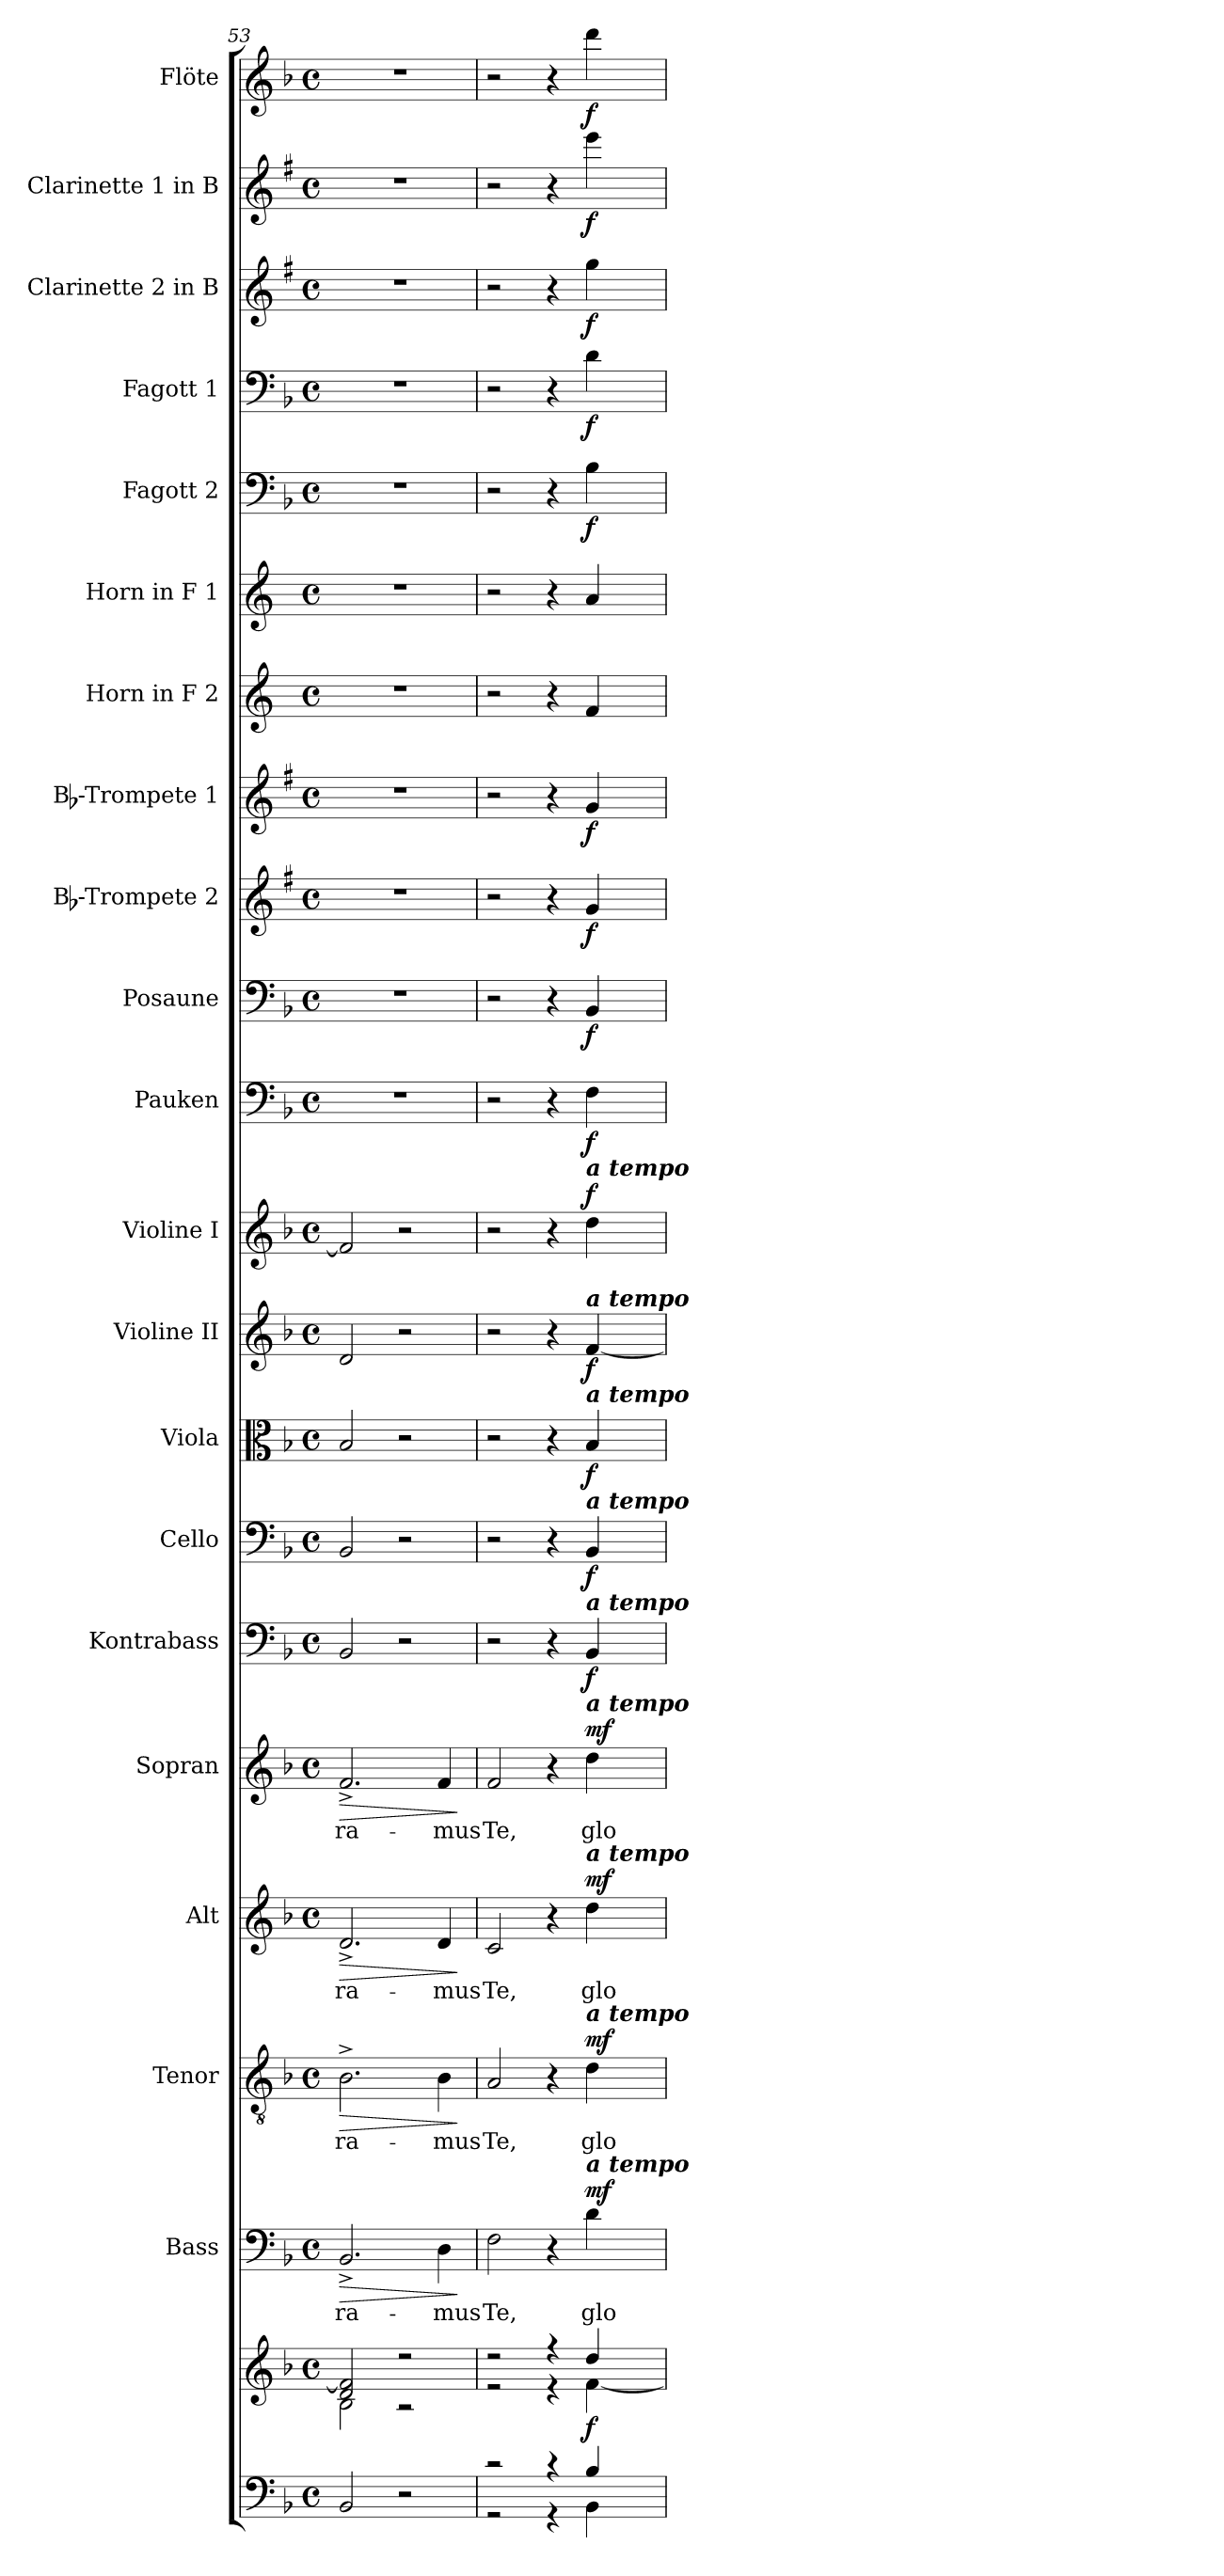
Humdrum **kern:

**kern	**kern	**dynam	**kern	**text	**dynam	**kern	**text	**dynam	**kern	**text	**dynam	**kern	**text	**dynam	**kern	**dynam	**kern	**dynam	**kern	**dynam	**kern	**dynam	**kern	**dynam	**kern	**dynam	**kern	**dynam	**kern	**dynam	**kern	**dynam	**kern	**kern	**kern	**dynam	**kern	**dynam	**kern	**dynam	**kern	**dynam	**kern	**dynam
*part21	*part21	*part21	*part20	*part20	*part20	*part19	*part19	*part19	*part18	*part18	*part18	*part17	*part17	*part17	*part16	*part16	*part15	*part15	*part14	*part14	*part13	*part13	*part12	*part12	*part11	*part11	*part10	*part10	*part9	*part9	*part8	*part8	*part7	*part6	*part5	*part5	*part4	*part4	*part3	*part3	*part2	*part2	*part1	*part1
*staff22	*staff21	*staff21/22	*staff20	*staff20	*staff20	*staff19	*staff19	*staff19	*staff18	*staff18	*staff18	*staff17	*staff17	*staff17	*staff16	*staff16	*staff15	*staff15	*staff14	*staff14	*staff13	*staff13	*staff12	*staff12	*staff11	*staff11	*staff10	*staff10	*staff9	*staff9	*staff8	*staff8	*staff7	*staff6	*staff5	*staff5	*staff4	*staff4	*staff3	*staff3	*staff2	*staff2	*staff1	*staff1
*	*	*	*I"Bass	*	*	*I"Tenor	*	*	*I"Alt	*	*	*I"Sopran	*	*	*I"Kontrabass	*	*I"Cello	*	*I"Viola	*	*I"Violine II	*	*I"Violine I	*	*I"Pauken	*	*I"Posaune	*	*I"Bb-Trompete 2	*	*I"Bb-Trompete 1	*	*I"Horn in F 2	*I"Horn in F 1	*I"Fagott 2	*	*I"Fagott 1	*	*I"Clarinette 2 in B	*	*I"Clarinette 1 in B	*	*I"Flöte	*
*	*	*	*I'B.	*	*	*I'T.	*	*	*I'A.	*	*	*I'S.	*	*	*I'Kb.	*	*	*	*I'Vla.	*	*I'Vl. II	*	*I'Vl. I	*	*I'Pk.	*	*I'Pos.	*	*I'Bb Trp. 2	*	*I'Bb Trp. 1	*	*	*	*I'Fg. 2	*	*I'Fg. 1	*	*I'Clar. 2	*	*I'Clar.1	*	*I'Fl.	*
*clefF4	*clefG2	*	*clefF4	*	*	*clefGv2	*	*	*clefG2	*	*	*clefG2	*	*	*clefF4	*	*clefF4	*	*clefC3	*	*clefG2	*	*clefG2	*	*clefF4	*	*clefF4	*	*clefG2	*	*clefG2	*	*clefG2	*clefG2	*clefF4	*	*clefF4	*	*clefG2	*	*clefG2	*	*clefG2	*
*	*	*	*	*	*	*	*	*	*	*	*	*	*	*	*ITrd7c12	*	*	*	*	*	*	*	*	*	*	*	*	*	*ITrd1c2	*	*ITrd1c2	*	*ITrd4c7	*ITrd4c7	*	*	*	*	*ITrd1c2	*	*ITrd1c2	*	*	*
*k[b-]	*k[b-]	*	*k[b-]	*	*	*k[b-]	*	*	*k[b-]	*	*	*k[b-]	*	*	*k[b-]	*	*k[b-]	*	*k[b-]	*	*k[b-]	*	*k[b-]	*	*k[b-]	*	*k[b-]	*	*k[b-]	*	*k[b-]	*	*k[b-]	*k[b-]	*k[b-]	*	*k[b-]	*	*k[b-]	*	*k[b-]	*	*k[b-]	*
*F:	*F:	*	*F:	*	*	*F:	*	*	*F:	*	*	*F:	*	*	*F:	*	*F:	*	*F:	*	*F:	*	*F:	*	*F:	*	*F:	*	*F:	*	*F:	*	*F:	*F:	*F:	*	*F:	*	*F:	*	*F:	*	*F:	*
*M4/4	*M4/4	*	*M4/4	*	*	*M4/4	*	*	*M4/4	*	*	*M4/4	*	*	*M4/4	*	*M4/4	*	*M4/4	*	*M4/4	*	*M4/4	*	*M4/4	*	*M4/4	*	*M4/4	*	*M4/4	*	*M4/4	*M4/4	*M4/4	*	*M4/4	*	*M4/4	*	*M4/4	*	*M4/4	*
*met(c)	*met(c)	*	*met(c)	*	*	*met(c)	*	*	*met(c)	*	*	*met(c)	*	*	*met(c)	*	*met(c)	*	*met(c)	*	*met(c)	*	*met(c)	*	*met(c)	*	*met(c)	*	*met(c)	*	*met(c)	*	*met(c)	*met(c)	*met(c)	*	*met(c)	*	*met(c)	*	*met(c)	*	*met(c)	*
=53	=53	=53	=53	=53	=53	=53	=53	=53	=53	=53	=53	=53	=53	=53	=53	=53	=53	=53	=53	=53	=53	=53	=53	=53	=53	=53	=53	=53	=53	=53	=53	=53	=53	=53	=53	=53	=53	=53	=53	=53	=53	=53	=53	=53
*	*^	*	*	*	*	*	*	*	*	*	*	*	*	*	*	*	*	*	*	*	*	*	*	*	*	*	*	*	*	*	*	*	*	*	*	*	*	*	*	*	*	*	*	*
!	!	!	!	!	!LO:LY:b	!LO:HP:b	!	!LO:LY:b	!LO:HP:b	!	!LO:LY:b	!LO:HP:b	!	!LO:LY:b	!LO:HP:b	!	!	!	!	!	!	!	!	!	!	!	!	!	!	!	!	!	!	!	!	!	!	!	!	!	!	!	!	!	!
2BB-/	2d/ 2f/]	2B-\	.	2.BB-^>/	-ra-	>	2.B-^>\	-ra-	>	2.d^>/	-ra-	>	2.f^>/	-ra-	>	2BBB-/	.	2BB-/	.	2B-/	.	2d/	.	2f/]	.	1r	.	1r	.	1r	.	1r	.	1r	1r	1r	.	1r	.	1r	.	1r	.	1r	.
2r	2r	2r	.	.	.	.	.	.	.	.	.	.	.	.	.	2r	.	2r	.	2r	.	2r	.	2r	.	.	.	.	.	.	.	.	.	.	.	.	.	.	.	.	.	.	.	.	.
!	!	!	!	!	!LO:LY:b	!	!	!LO:LY:b	!	!	!LO:LY:b	!	!	!LO:LY:b	!	!	!	!	!	!	!	!	!	!	!	!	!	!	!	!	!	!	!	!	!	!	!	!	!	!	!	!	!	!	!
.	.	.	.	4D\	-mus	.	4B-\	-mus	.	4d/	-mus	.	4f/	-mus	.	.	.	.	.	.	.	.	.	.	.	.	.	.	.	.	.	.	.	.	.	.	.	.	.	.	.	.	.	.	.
*	*v	*v	*	*	*	*	*	*	*	*	*	*	*	*	*	*	*	*	*	*	*	*	*	*	*	*	*	*	*	*	*	*	*	*	*	*	*	*	*	*	*	*	*	*	*
.	.	.	.	.	]	.	.	]	.	.	]	.	.	]	.	.	.	.	.	.	.	.	.	.	.	.	.	.	.	.	.	.	.	.	.	.	.	.	.	.	.	.	.	.
=54	=54	=54	=54	=54	=54	=54	=54	=54	=54	=54	=54	=54	=54	=54	=54	=54	=54	=54	=54	=54	=54	=54	=54	=54	=54	=54	=54	=54	=54	=54	=54	=54	=54	=54	=54	=54	=54	=54	=54	=54	=54	=54	=54	=54
*^	*^	*	*	*	*	*	*	*	*	*	*	*	*	*	*	*	*	*	*	*	*	*	*	*	*	*	*	*	*	*	*	*	*	*	*	*	*	*	*	*	*	*	*	*
!	!	!	!	!	!	!LO:LY:b	!	!	!LO:LY:b	!	!	!LO:LY:b	!	!	!LO:LY:b	!	!	!	!	!	!	!	!	!	!	!	!	!	!	!	!	!	!	!	!	!	!	!	!	!	!	!	!	!	!	!
2r	2r	2r	2r	.	2F\	Te,	.	2A/	Te,	.	2c/	Te,	.	2f/	Te,	.	2r	.	2r	.	2r	.	2r	.	2r	.	2r	.	2r	.	2r	.	2r	.	2r	2r	2r	.	2r	.	2r	.	2r	.	2r	.
4r	4r	4r	4r	.	4r	.	.	4r	.	.	4r	.	.	4r	.	.	4r	.	4r	.	4r	.	4r	.	4r	.	4r	.	4r	.	4r	.	4r	.	4r	4r	4r	.	4r	.	4r	.	4r	.	4r	.
!	!	!	!	!	!	!	!	!	!	!	!	!	!	!	!	!	!	!	!	!	!	!	!	!	!LO:TX:a:Bi:t=a tempo	!	!	!	!	!	!	!	!	!	!	!	!	!	!	!	!	!	!	!	!	!
!	!	!	!	!	!	!	!	!	!	!	!	!	!	!	!	!	!	!	!	!	!	!	!LO:TX:a:Bi:t=a tempo	!	!	!	!	!	!	!	!	!	!	!	!	!	!	!	!	!	!	!	!	!	!	!
!	!	!	!	!	!	!	!	!	!	!	!	!	!	!	!	!	!	!	!	!	!LO:TX:a:Bi:t=a tempo	!	!	!	!	!	!	!	!	!	!	!	!	!	!	!	!	!	!	!	!	!	!	!	!	!
!	!	!	!	!	!	!	!	!	!	!	!	!	!	!	!	!	!	!	!LO:TX:a:Bi:t=a tempo	!	!	!	!	!	!	!	!	!	!	!	!	!	!	!	!	!	!	!	!	!	!	!	!	!	!	!
!	!	!	!	!	!	!	!	!	!	!	!	!	!	!	!	!	!LO:TX:a:Bi:t=a tempo	!	!	!	!	!	!	!	!	!	!	!	!	!	!	!	!	!	!	!	!	!	!	!	!	!	!	!	!	!
!	!	!	!	!	!	!	!	!	!	!	!	!	!	!LO:TX:a:Bi:t=a tempo	!	!	!	!	!	!	!	!	!	!	!	!	!	!	!	!	!	!	!	!	!	!	!	!	!	!	!	!	!	!	!	!
!	!	!	!	!	!	!	!	!	!	!	!LO:TX:a:Bi:t=a tempo	!	!	!	!	!	!	!	!	!	!	!	!	!	!	!	!	!	!	!	!	!	!	!	!	!	!	!	!	!	!	!	!	!	!	!
!	!	!	!	!	!	!	!	!LO:TX:a:Bi:t=a tempo	!	!	!	!	!	!	!	!	!	!	!	!	!	!	!	!	!	!	!	!	!	!	!	!	!	!	!	!	!	!	!	!	!	!	!	!	!	!
!	!	!	!	!	!LO:TX:a:Bi:t=a tempo	!	!	!	!	!	!	!	!	!	!	!	!	!	!	!	!	!	!	!	!	!	!	!	!	!	!	!	!	!	!	!	!	!	!	!	!	!	!	!	!	!
!	!	!	!	!LO:DY:b	!	!LO:LY:b	!LO:DY:a	!	!LO:LY:b	!LO:DY:a	!	!LO:LY:b	!LO:DY:a	!	!LO:LY:b	!LO:DY:a	!	!LO:DY:b	!	!LO:DY:b	!	!LO:DY:b	!	!LO:DY:b	!	!LO:DY:a	!	!LO:DY:b	!	!LO:DY:b	!	!LO:DY:b	!	!LO:DY:b	!	!	!	!LO:DY:b	!	!LO:DY:b	!	!LO:DY:b	!	!LO:DY:b	!	!LO:DY:b
4B-/	4BB-\	4dd/	[<4f\	f	4d\	glo-	mf	4d\	glo-	mf	4dd\	glo-	mf	4dd\	glo-	mf	4BBB-/	f	4BB-/	f	4B-/	f	[4f/	f	4dd\	f	4F\	f	4BB-/	f	4f/	f	4f/	f	4B-/	4d/	4B-\	f	4d\	f	4ff\	f	4ddd\	f	4ddd\	f
*v	*v	*	*	*	*	*	*	*	*	*	*	*	*	*	*	*	*	*	*	*	*	*	*	*	*	*	*	*	*	*	*	*	*	*	*	*	*	*	*	*	*	*	*	*	*	*
*	*v	*v	*	*	*	*	*	*	*	*	*	*	*	*	*	*	*	*	*	*	*	*	*	*	*	*	*	*	*	*	*	*	*	*	*	*	*	*	*	*	*	*	*	*	*
=	=	=	=	=	=	=	=	=	=	=	=	=	=	=	=	=	=	=	=	=	=	=	=	=	=	=	=	=	=	=	=	=	=	=	=	=	=	=	=	=	=	=	=	=
*-	*-	*-	*-	*-	*-	*-	*-	*-	*-	*-	*-	*-	*-	*-	*-	*-	*-	*-	*-	*-	*-	*-	*-	*-	*-	*-	*-	*-	*-	*-	*-	*-	*-	*-	*-	*-	*-	*-	*-	*-	*-	*-	*-	*-
